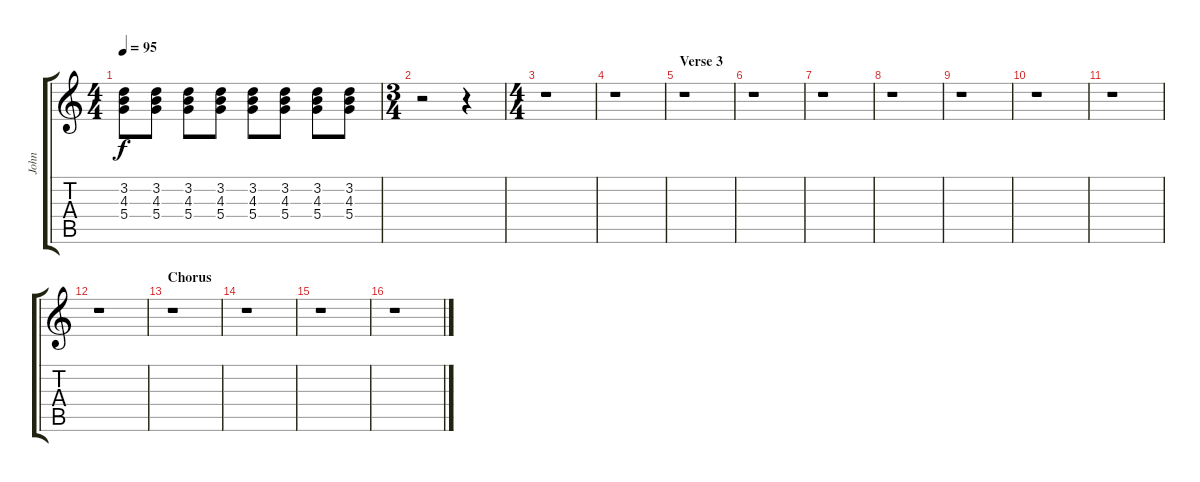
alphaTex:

\track ("John" "John") {instrument acousticguitarsteel}
\staff {score tabs}
\tuning (E4 B3 G3 D3 A2 E2) {hide}
\ts (4 4)
\tempo 95
\clef g2
\ks c
(3.2 4.3 5.4).8{dy f} (3.2 4.3 5.4).8 (3.2 4.3 5.4).8 (3.2 4.3 5.4).8 (3.2 4.3 5.4).8 (3.2 4.3 5.4).8 (3.2 4.3 5.4).8 (3.2 4.3 5.4).8 |
\ts (3 4)
r.2 r.4 |
\ts (4 4)
r.1 |
r.1 |
\section ("" "Verse 3")
r.1 |
r.1 |
r.1 |
r.1 |
r.1 |
r.1 |
r.1 |
r.1 |
\section ("" "Chorus")
r.1 |
r.1 |
r.1 |
r.1
